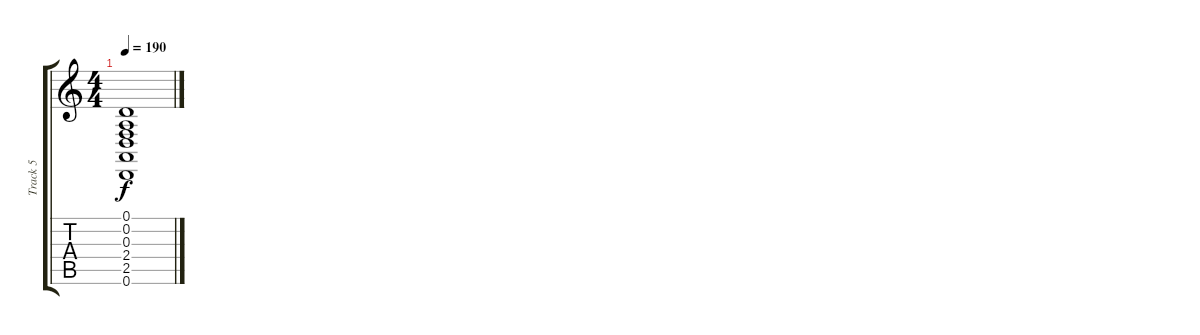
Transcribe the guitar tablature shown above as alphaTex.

\track ("Track 5" "Track 5") {instrument gunshot}
\staff {score tabs}
\tuning (D4 A3 F3 C3 G2 D2) {hide}
\ts (4 4)
\tempo 190
\clef g2
\ks c
(0.1 0.2 0.3 2.4 2.5 0.6).1{dy f instrument gunshot}
